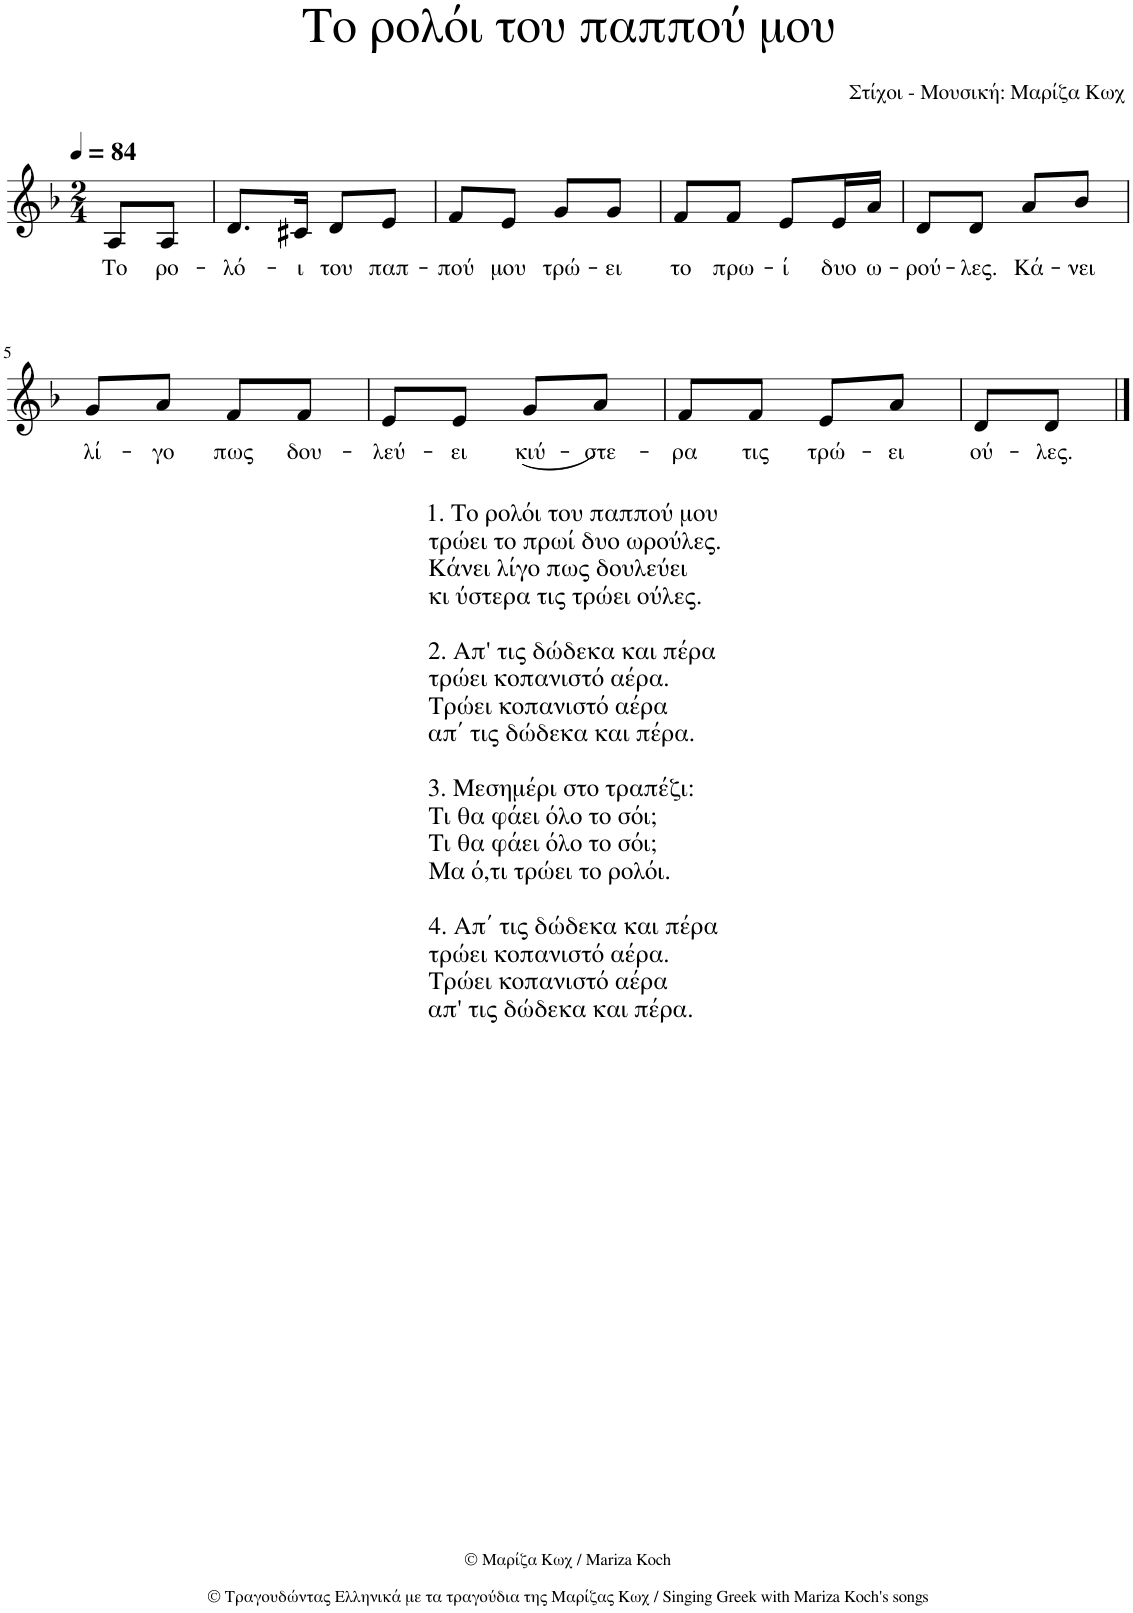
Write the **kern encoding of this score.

**kern	**text
*part1	*part1
*staff1	*staff1
*I"Piano	*
*I'Pno.	*
*clefG2	*
*k[b-]	*
*M2/4	*
*MM84	*
=	=
!	!LO:LY:b
8A/L	Το
!	!LO:LY:b
8A/J	ρο-
=1	=1
!	!LO:LY:b
8.d/L	-λό-
!	!LO:LY:b
16c#X/Jk	-ι
!	!LO:LY:b
8d/L	του
!	!LO:LY:b
8e/J	παπ-
=2	=2
!	!LO:LY:b
8f/L	-πού
!	!LO:LY:b
8e/J	μου
!	!LO:LY:b
8g/L	τρώ-
!	!LO:LY:b
8g/J	-ει
=3	=3
!	!LO:LY:b
8f/L	το
!	!LO:LY:b
8f/J	πρω-
!	!LO:LY:b
8e/L	-ί
!	!LO:LY:b
16e/L	δυο
!	!LO:LY:b
16a/JJ	ω-
=4	=4
!	!LO:LY:b
8d/L	-ρού-
!	!LO:LY:b
8d/J	-λες.
!	!LO:LY:b
8a/L	Κά-
!	!LO:LY:b
8b-/J	-νει
!!LO:LB:g=z
=5	=5
!LO:TX:b:t=1. Το ρολόι του παππού μου	!
!LO:TX:b:t=τρώει το πρωί δυο ωρούλες.	!
!LO:TX:b:t=Κάνει λίγο πως δουλεύει	!
!LO:TX:b:t=κι ύστερα τις τρώει ούλες.	!
!LO:TX:b:t=2. Απ' τις δώδεκα και πέρα	!
!LO:TX:b:t=τρώει κοπανιστό αέρα.	!
!LO:TX:b:t=Τρώει κοπανιστό αέρα	!
!LO:TX:b:t=απ΄ τις δώδεκα και πέρα.	!
!LO:TX:b:t=3. Μεσημέρι στο τραπέζι&colon;	!
!LO:TX:b:t=Τι θα φάει όλο το σόι;	!
!LO:TX:b:t=Τι θα φάει όλο το σόι;	!
!LO:TX:b:t=Μα ό,τι τρώει το ρολόι.	!
!LO:TX:b:t=4. Απ΄ τις δώδεκα και πέρα	!
!LO:TX:b:t=τρώει κοπανιστό αέρα.	!
!LO:TX:b:t=Τρώει κοπανιστό αέρα	!
!LO:TX:b:t=απ' τις δώδεκα και πέρα.	!
!	!LO:LY:b
8g/L	λί-
!	!LO:LY:b
8a/J	-γο
!	!LO:LY:b
8f/L	πως
!	!LO:LY:b
8f/J	δου-
=6	=6
!	!LO:LY:b
8e/L	-λεύ-
!	!LO:LY:b
8e/J	-ει
!	!LO:LY:b
(8g/L	κιύ-
!	!LO:LY:b
8a/J)	-στε-
=7	=7
!	!LO:LY:b
8f/L	-ρα
!	!LO:LY:b
8f/J	τις
!	!LO:LY:b
8e/L	τρώ-
!	!LO:LY:b
8a/J	-ει
=8	=8
!	!LO:LY:b
8d/L	ού-
!	!LO:LY:b
8d/J	-λες.
==	==
*-	*-
